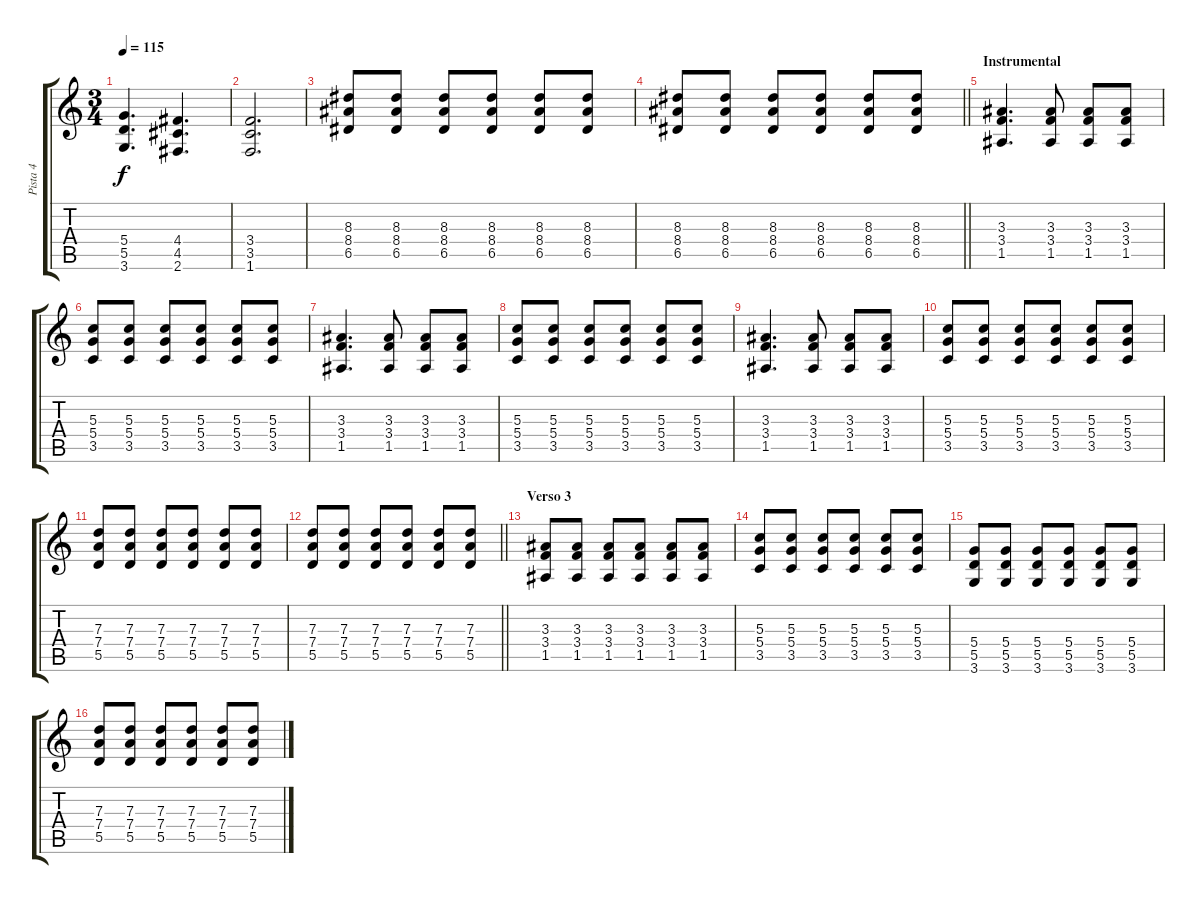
\track ("Pista 4" "Pista 4") {instrument distortionguitar}
\staff {score tabs}
\tuning (E4 B3 G3 D3 A2 E2) {hide}
\ts (3 4)
\tempo 115
\clef g2
\ks c
(5.4 5.5 3.6).4{d dy f} (4.4 4.5 2.6).4{d} |
(3.4 3.5 1.6).2{d} |
(8.3 8.4 6.5).8 (8.3 8.4 6.5).8 (8.3 8.4 6.5).8 (8.3 8.4 6.5).8 (8.3 8.4 6.5).8 (8.3 8.4 6.5).8 |
\barLineRight lightlight
(8.3 8.4 6.5).8 (8.3 8.4 6.5).8 (8.3 8.4 6.5).8 (8.3 8.4 6.5).8 (8.3 8.4 6.5).8 (8.3 8.4 6.5).8 |
\section ("" "Instrumental")
(3.3 3.4 1.5).4{d} (3.3 3.4 1.5).8 (3.3 3.4 1.5).8 (3.3 3.4 1.5).8 |
(5.3 5.4 3.5).8 (5.3 5.4 3.5).8 (5.3 5.4 3.5).8 (5.3 5.4 3.5).8 (5.3 5.4 3.5).8 (5.3 5.4 3.5).8 |
(3.3 3.4 1.5).4{d} (3.3 3.4 1.5).8 (3.3 3.4 1.5).8 (3.3 3.4 1.5).8 |
(5.3 5.4 3.5).8 (5.3 5.4 3.5).8 (5.3 5.4 3.5).8 (5.3 5.4 3.5).8 (5.3 5.4 3.5).8 (5.3 5.4 3.5).8 |
(3.3 3.4 1.5).4{d} (3.3 3.4 1.5).8 (3.3 3.4 1.5).8 (3.3 3.4 1.5).8 |
(5.3 5.4 3.5).8 (5.3 5.4 3.5).8 (5.3 5.4 3.5).8 (5.3 5.4 3.5).8 (5.3 5.4 3.5).8 (5.3 5.4 3.5).8 |
(7.3 7.4 5.5).8 (7.3 7.4 5.5).8 (7.3 7.4 5.5).8 (7.3 7.4 5.5).8 (7.3 7.4 5.5).8 (7.3 7.4 5.5).8 |
\barLineRight lightlight
(7.3 7.4 5.5).8 (7.3 7.4 5.5).8 (7.3 7.4 5.5).8 (7.3 7.4 5.5).8 (7.3 7.4 5.5).8 (7.3 7.4 5.5).8 |
\section ("" "Verso 3")
(3.3 3.4 1.5).8{instrument acousticguitarsteel} (3.3 3.4 1.5).8 (3.3 3.4 1.5).8 (3.3 3.4 1.5).8 (3.3 3.4 1.5).8 (3.3 3.4 1.5).8 |
(5.3 5.4 3.5).8 (5.3 5.4 3.5).8 (5.3 5.4 3.5).8 (5.3 5.4 3.5).8 (5.3 5.4 3.5).8 (5.3 5.4 3.5).8 |
(5.4 5.5 3.6).8 (5.4 5.5 3.6).8 (5.4 5.5 3.6).8 (5.4 5.5 3.6).8 (5.4 5.5 3.6).8 (5.4 5.5 3.6).8 |
(7.3 7.4 5.5).8 (7.3 7.4 5.5).8 (7.3 7.4 5.5).8 (7.3 7.4 5.5).8 (7.3 7.4 5.5).8 (7.3 7.4 5.5).8
